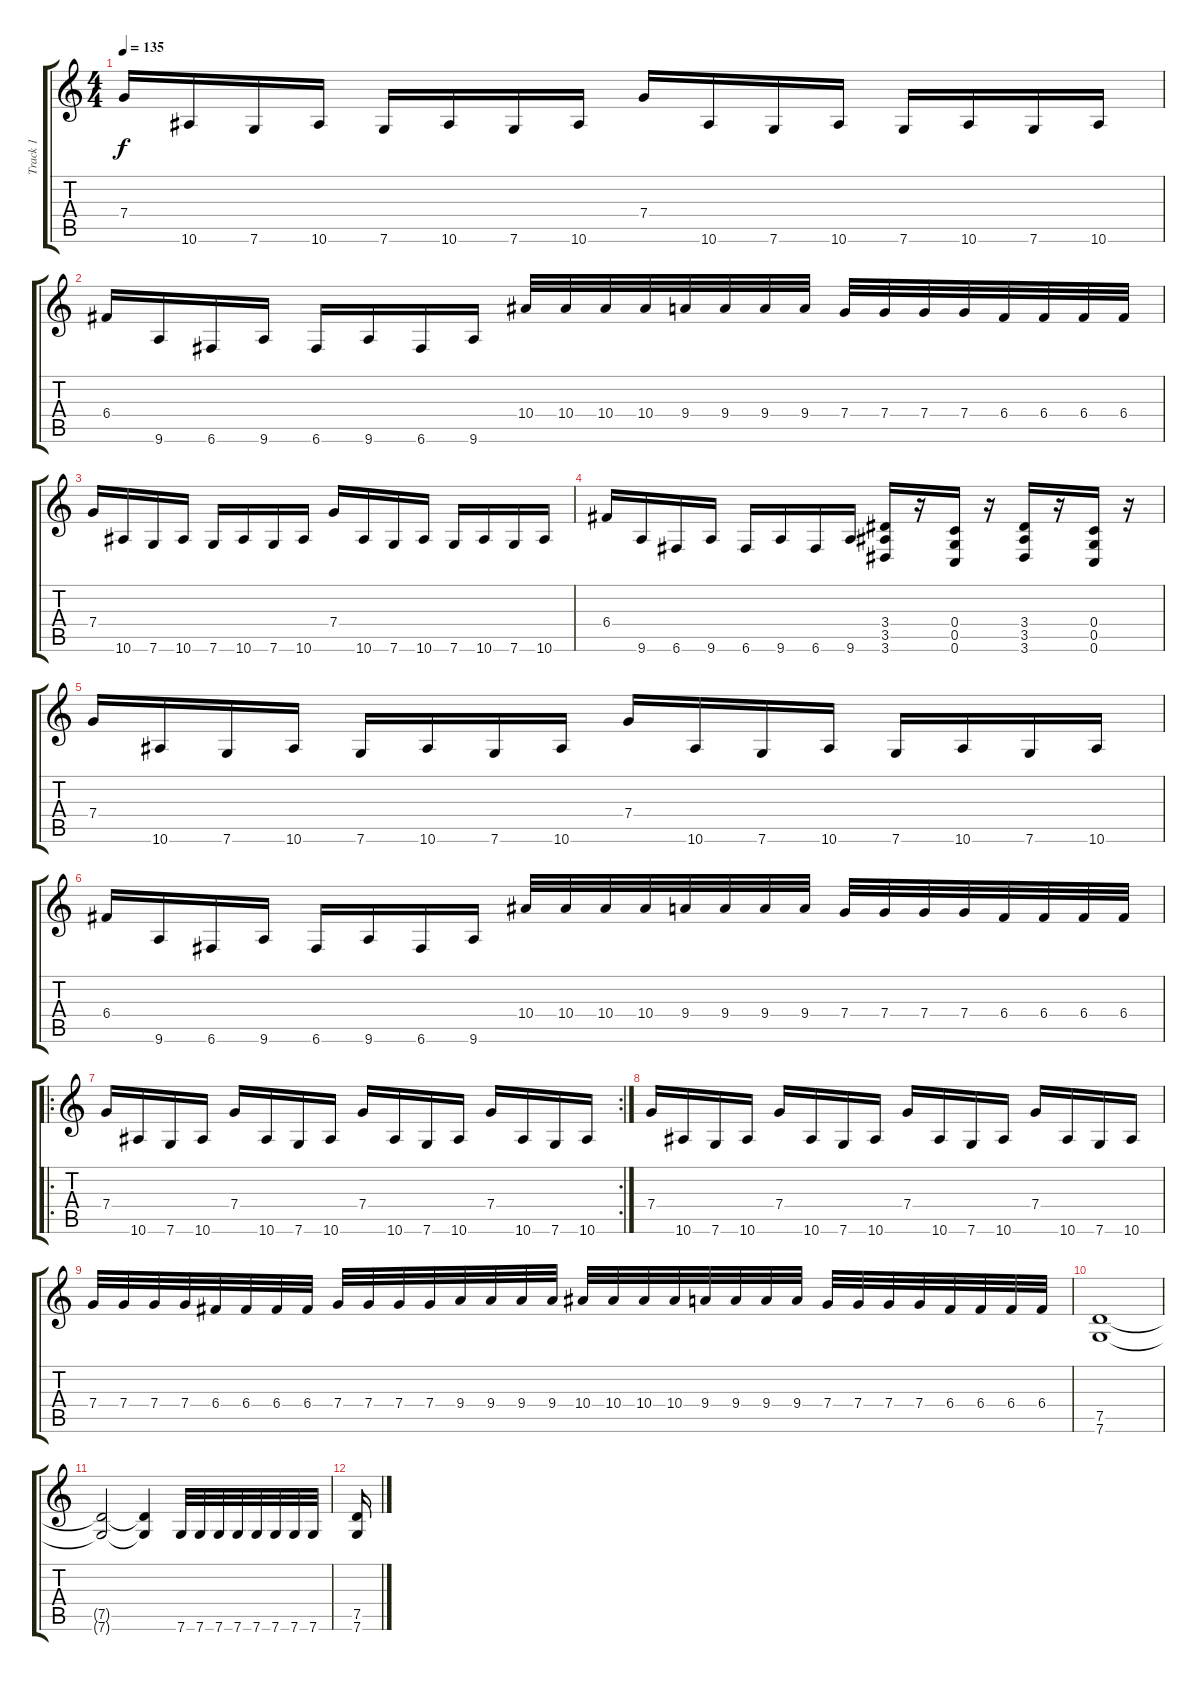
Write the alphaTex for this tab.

\track ("Track 1" "Track 1") {instrument distortionguitar}
\staff {score tabs}
\tuning (D4 A3 F3 C3 G2 C2) {hide}
\ts (4 4)
\tempo 135
\clef g2
\ks c
7.4.16{dy f} 10.6.16 7.6.16 10.6.16 7.6.16 10.6.16 7.6.16 10.6.16 7.4.16 10.6.16 7.6.16 10.6.16 7.6.16 10.6.16 7.6.16 10.6.16 |
6.4.16 9.6.16 6.6.16 9.6.16 6.6.16 9.6.16 6.6.16 9.6.16 10.4.32 10.4.32 10.4.32 10.4.32 9.4.32 9.4.32 9.4.32 9.4.32 7.4.32 7.4.32 7.4.32 7.4.32 6.4.32 6.4.32 6.4.32 6.4.32 |
7.4.16 10.6.16 7.6.16 10.6.16 7.6.16 10.6.16 7.6.16 10.6.16 7.4.16 10.6.16 7.6.16 10.6.16 7.6.16 10.6.16 7.6.16 10.6.16 |
6.4.16 9.6.16 6.6.16 9.6.16 6.6.16 9.6.16 6.6.16 9.6.16 (3.4 3.5 3.6).16 r.16 (0.4 0.5 0.6).16 r.16 (3.4 3.5 3.6).16 r.16 (0.4 0.5 0.6).16 r.16 |
7.4.16 10.6.16 7.6.16 10.6.16 7.6.16 10.6.16 7.6.16 10.6.16 7.4.16 10.6.16 7.6.16 10.6.16 7.6.16 10.6.16 7.6.16 10.6.16 |
6.4.16 9.6.16 6.6.16 9.6.16 6.6.16 9.6.16 6.6.16 9.6.16 10.4.32 10.4.32 10.4.32 10.4.32 9.4.32 9.4.32 9.4.32 9.4.32 7.4.32 7.4.32 7.4.32 7.4.32 6.4.32 6.4.32 6.4.32 6.4.32 |
\ro
\rc 2
7.4.16 10.6.16 7.6.16 10.6.16 7.4.16 10.6.16 7.6.16 10.6.16 7.4.16 10.6.16 7.6.16 10.6.16 7.4.16 10.6.16 7.6.16 10.6.16 |
7.4.16 10.6.16 7.6.16 10.6.16 7.4.16 10.6.16 7.6.16 10.6.16 7.4.16 10.6.16 7.6.16 10.6.16 7.4.16 10.6.16 7.6.16 10.6.16 |
7.4.32 7.4.32 7.4.32 7.4.32 6.4.32 6.4.32 6.4.32 6.4.32 7.4.32 7.4.32 7.4.32 7.4.32 9.4.32 9.4.32 9.4.32 9.4.32 10.4.32 10.4.32 10.4.32 10.4.32 9.4.32 9.4.32 9.4.32 9.4.32 7.4.32 7.4.32 7.4.32 7.4.32 6.4.32 6.4.32 6.4.32 6.4.32 |
(7.5 7.6).1 |
(7.5{t} 7.6{t}).2 (7.5{t} 7.6{t}).4 7.6.32 7.6.32 7.6.32 7.6.32 7.6.32 7.6.32 7.6.32 7.6.32 |
(7.5 7.6).16
